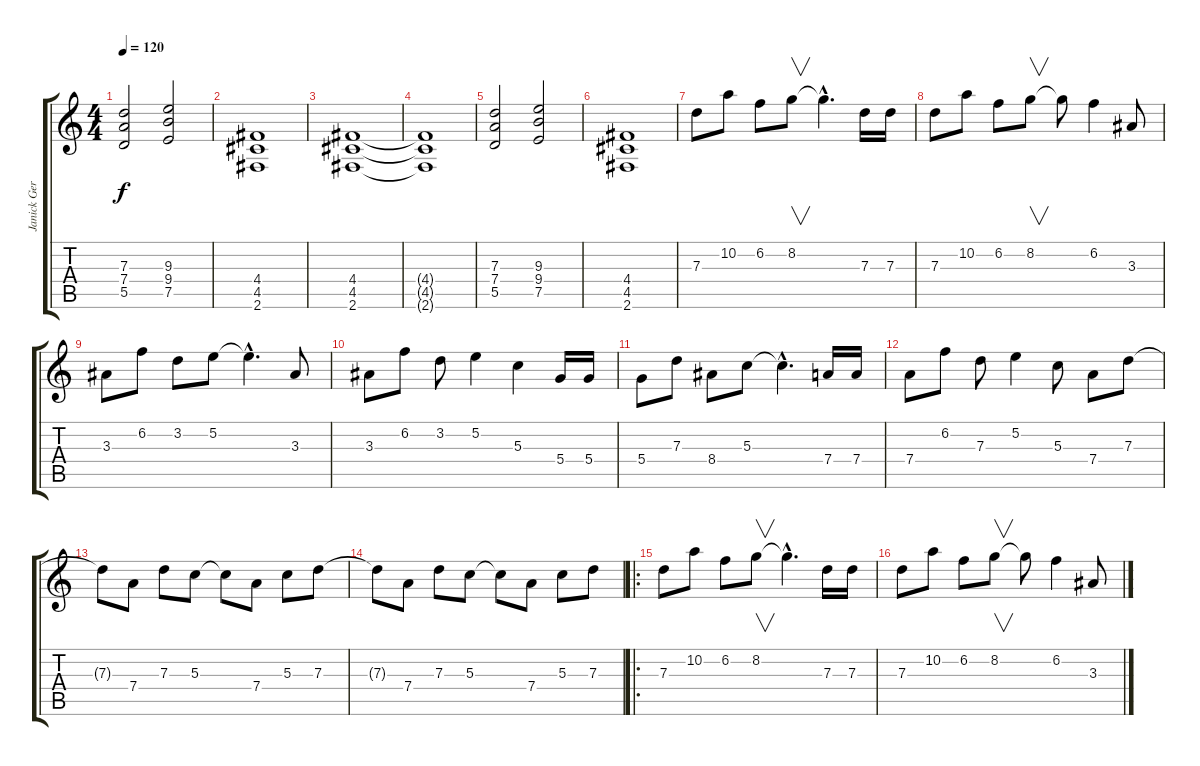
\track ("Janick Gers" "Janick Ger") {instrument overdrivenguitar}
\staff {score tabs}
\tuning (E4 B3 G3 D3 A2 E2) {hide}
\ts (4 4)
\tempo 120
\clef g2
\ks c
(7.3 7.4 5.5).2{dy f} (9.3 9.4 7.5).2 |
(4.4 4.5 2.6).1 |
(4.4 4.5 2.6).1 |
(4.4{t} 4.5{t} 2.6{t}).1 |
(7.3 7.4 5.5).2 (9.3 9.4 7.5).2 |
(4.4 4.5 2.6).1 |
7.3.8{volume 11} 10.2.8 6.2.8 8.2.8{v} 8.2{hac t}.4{d} 7.3.16 7.3.16 |
7.3.8 10.2.8 6.2.8 8.2.8{v} 8.2{t}.8 6.2.4 3.3.8 |
3.3.8 6.2.8 3.2.8 5.2.8 5.2{hac t}.4{d} 3.3.8 |
3.3.8 6.2.8 3.2.8 5.2.4 5.3.4 5.4.16 5.4.16 |
5.4.8 7.3.8 8.4.8 5.3.8 5.3{hac t}.4{d} 7.4.16 7.4.16 |
7.4.8 6.2.8 7.3.8 5.2.4 5.3.8 7.4.8 7.3.8 |
7.3{t}.8 7.4.8 7.3.8 5.3.8 5.3{t}.8 7.4.8 5.3.8 7.3.8 |
7.3{t}.8 7.4.8 7.3.8 5.3.8 5.3{t}.8 7.4.8 5.3.8 7.3.8 |
\ro
7.3.8{volume 11} 10.2.8 6.2.8 8.2.8{v} 8.2{hac t}.4{d} 7.3.16 7.3.16 |
7.3.8 10.2.8 6.2.8 8.2.8{v} 8.2{t}.8 6.2.4 3.3.8
